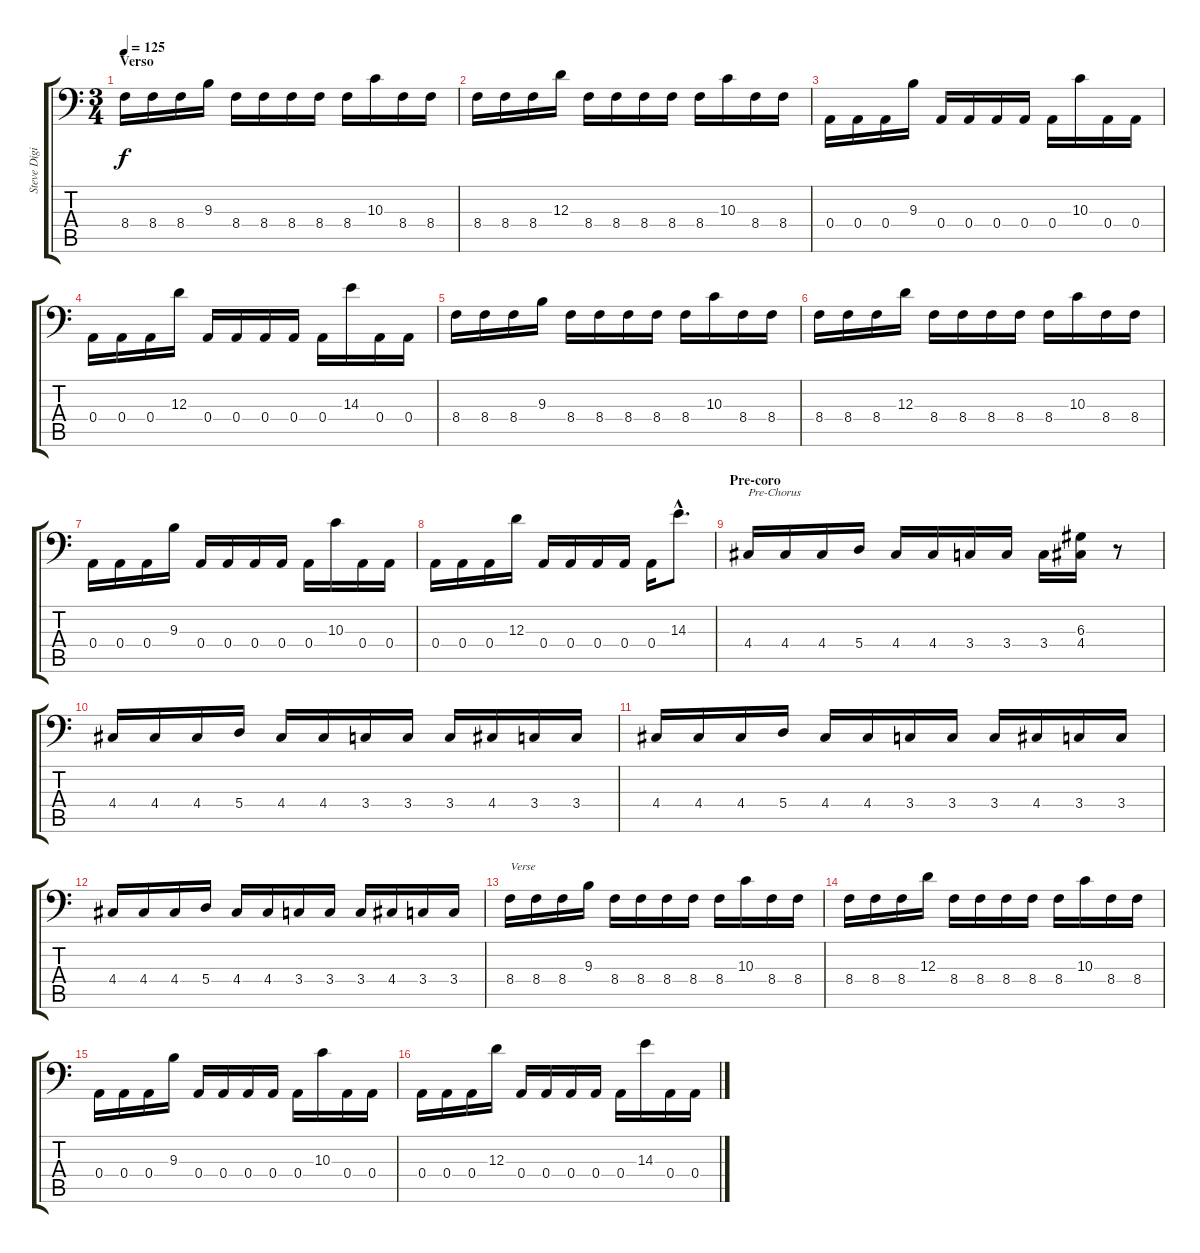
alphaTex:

\track ("Steve Digiorgio" "Steve Digi") {instrument electricbasspick}
\staff {score tabs}
\tuning (C3 G2 D2 A1 E1 B0) {hide}
\ts (3 4)
\section ("" "Verso")
\tempo 125
\clef f4
\ks c
8.4.16{dy f instrument electricbasspick} 8.4.16 8.4.16 9.3.16 8.4.16 8.4.16 8.4.16 8.4.16 8.4.16 10.3.16 8.4.16 8.4.16 |
8.4.16 8.4.16 8.4.16 12.3.16 8.4.16 8.4.16 8.4.16 8.4.16 8.4.16 10.3.16 8.4.16 8.4.16 |
0.4.16 0.4.16 0.4.16 9.3.16 0.4.16 0.4.16 0.4.16 0.4.16 0.4.16 10.3.16 0.4.16 0.4.16 |
0.4.16 0.4.16 0.4.16 12.3.16 0.4.16 0.4.16 0.4.16 0.4.16 0.4.16 14.3.16 0.4.16 0.4.16 |
8.4.16 8.4.16 8.4.16 9.3.16 8.4.16 8.4.16 8.4.16 8.4.16 8.4.16 10.3.16 8.4.16 8.4.16 |
8.4.16 8.4.16 8.4.16 12.3.16 8.4.16 8.4.16 8.4.16 8.4.16 8.4.16 10.3.16 8.4.16 8.4.16 |
0.4.16 0.4.16 0.4.16 9.3.16 0.4.16 0.4.16 0.4.16 0.4.16 0.4.16 10.3.16 0.4.16 0.4.16 |
0.4.16 0.4.16 0.4.16 12.3.16 0.4.16 0.4.16 0.4.16 0.4.16 0.4.16 14.3{hac}.8{d} |
\section ("" "Pre-coro")
4.4.16{txt "Pre-Chorus"} 4.4.16 4.4.16 5.4.16 4.4.16 4.4.16 3.4.16 3.4.16 3.4.16 (6.3 4.4).16 r.8 |
4.4.16 4.4.16 4.4.16 5.4.16 4.4.16 4.4.16 3.4.16 3.4.16 3.4.16 4.4.16 3.4.16 3.4.16 |
4.4.16 4.4.16 4.4.16 5.4.16 4.4.16 4.4.16 3.4.16 3.4.16 3.4.16 4.4.16 3.4.16 3.4.16 |
4.4.16 4.4.16 4.4.16 5.4.16 4.4.16 4.4.16 3.4.16 3.4.16 3.4.16 4.4.16 3.4.16 3.4.16 |
8.4.16{txt "Verse"} 8.4.16 8.4.16 9.3.16 8.4.16 8.4.16 8.4.16 8.4.16 8.4.16 10.3.16 8.4.16 8.4.16 |
8.4.16 8.4.16 8.4.16 12.3.16 8.4.16 8.4.16 8.4.16 8.4.16 8.4.16 10.3.16 8.4.16 8.4.16 |
0.4.16 0.4.16 0.4.16 9.3.16 0.4.16 0.4.16 0.4.16 0.4.16 0.4.16 10.3.16 0.4.16 0.4.16 |
0.4.16 0.4.16 0.4.16 12.3.16 0.4.16 0.4.16 0.4.16 0.4.16 0.4.16 14.3.16 0.4.16 0.4.16
